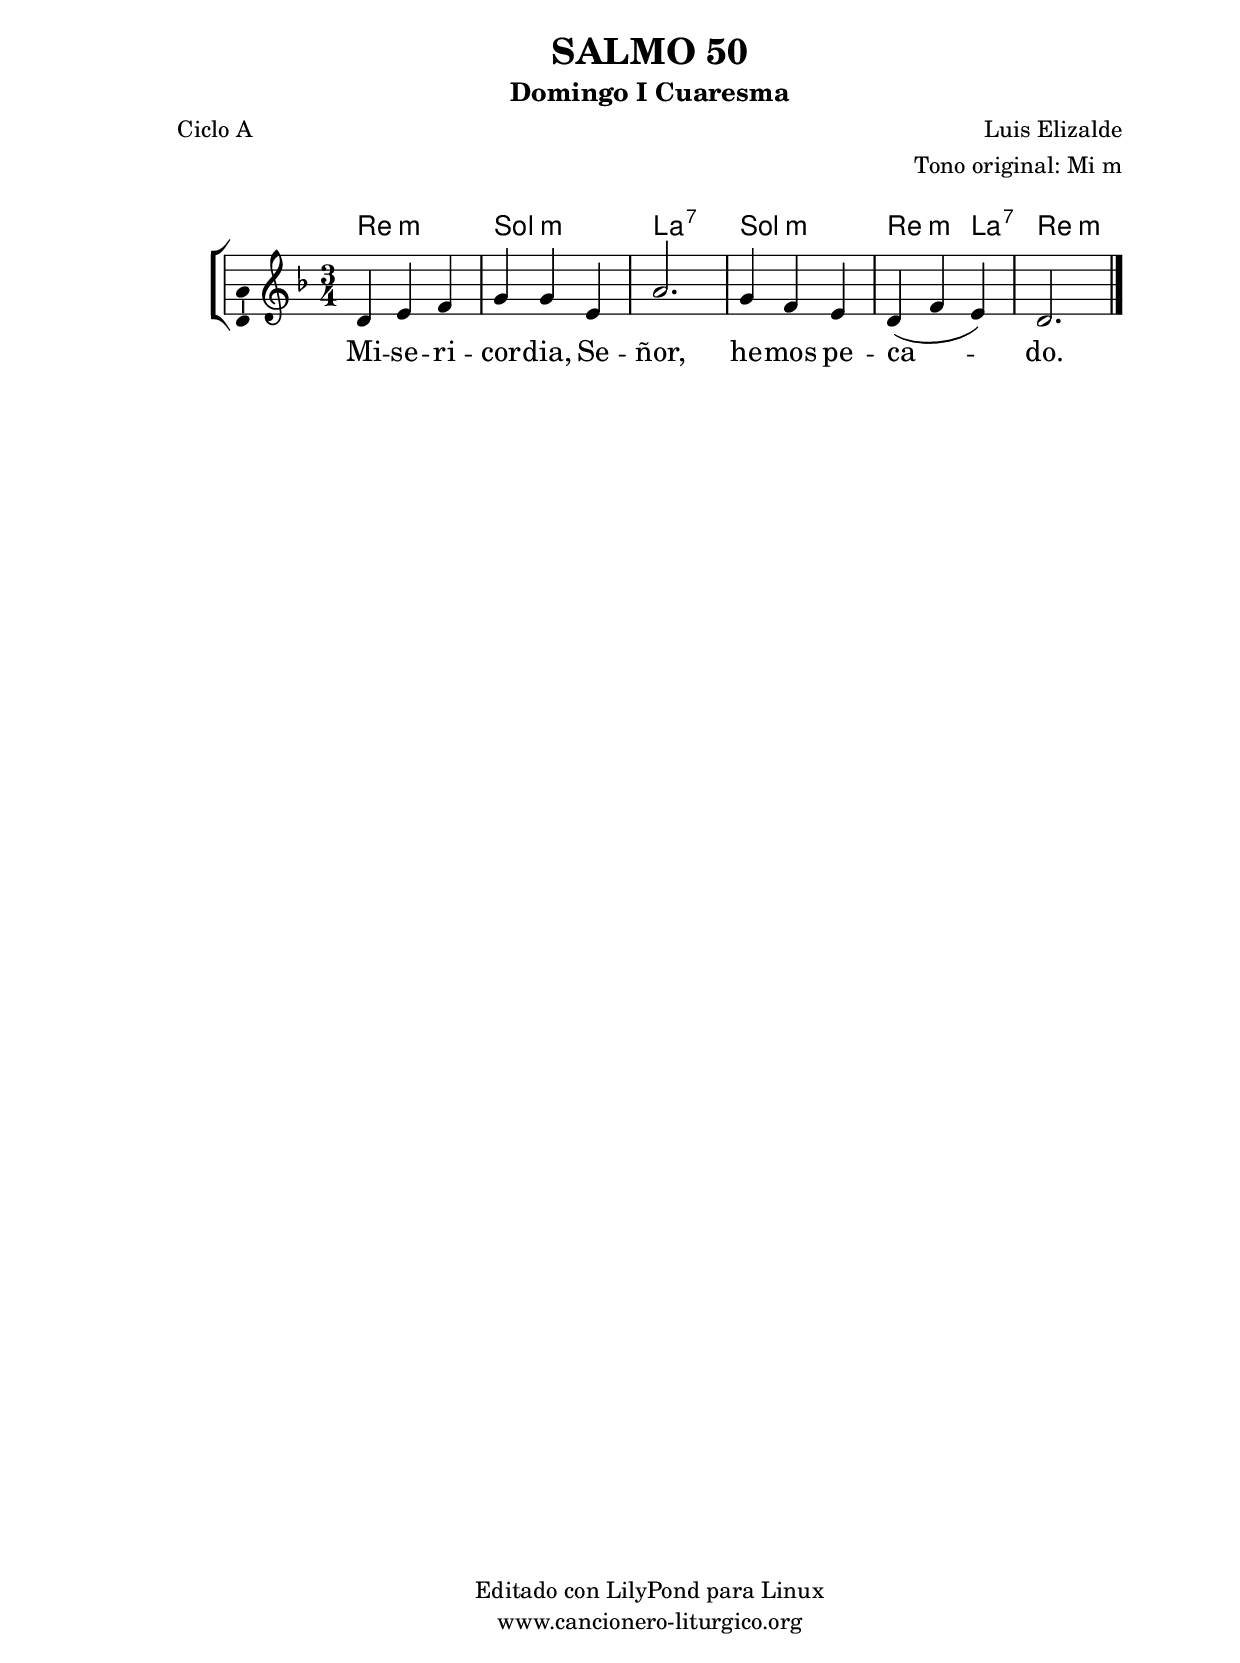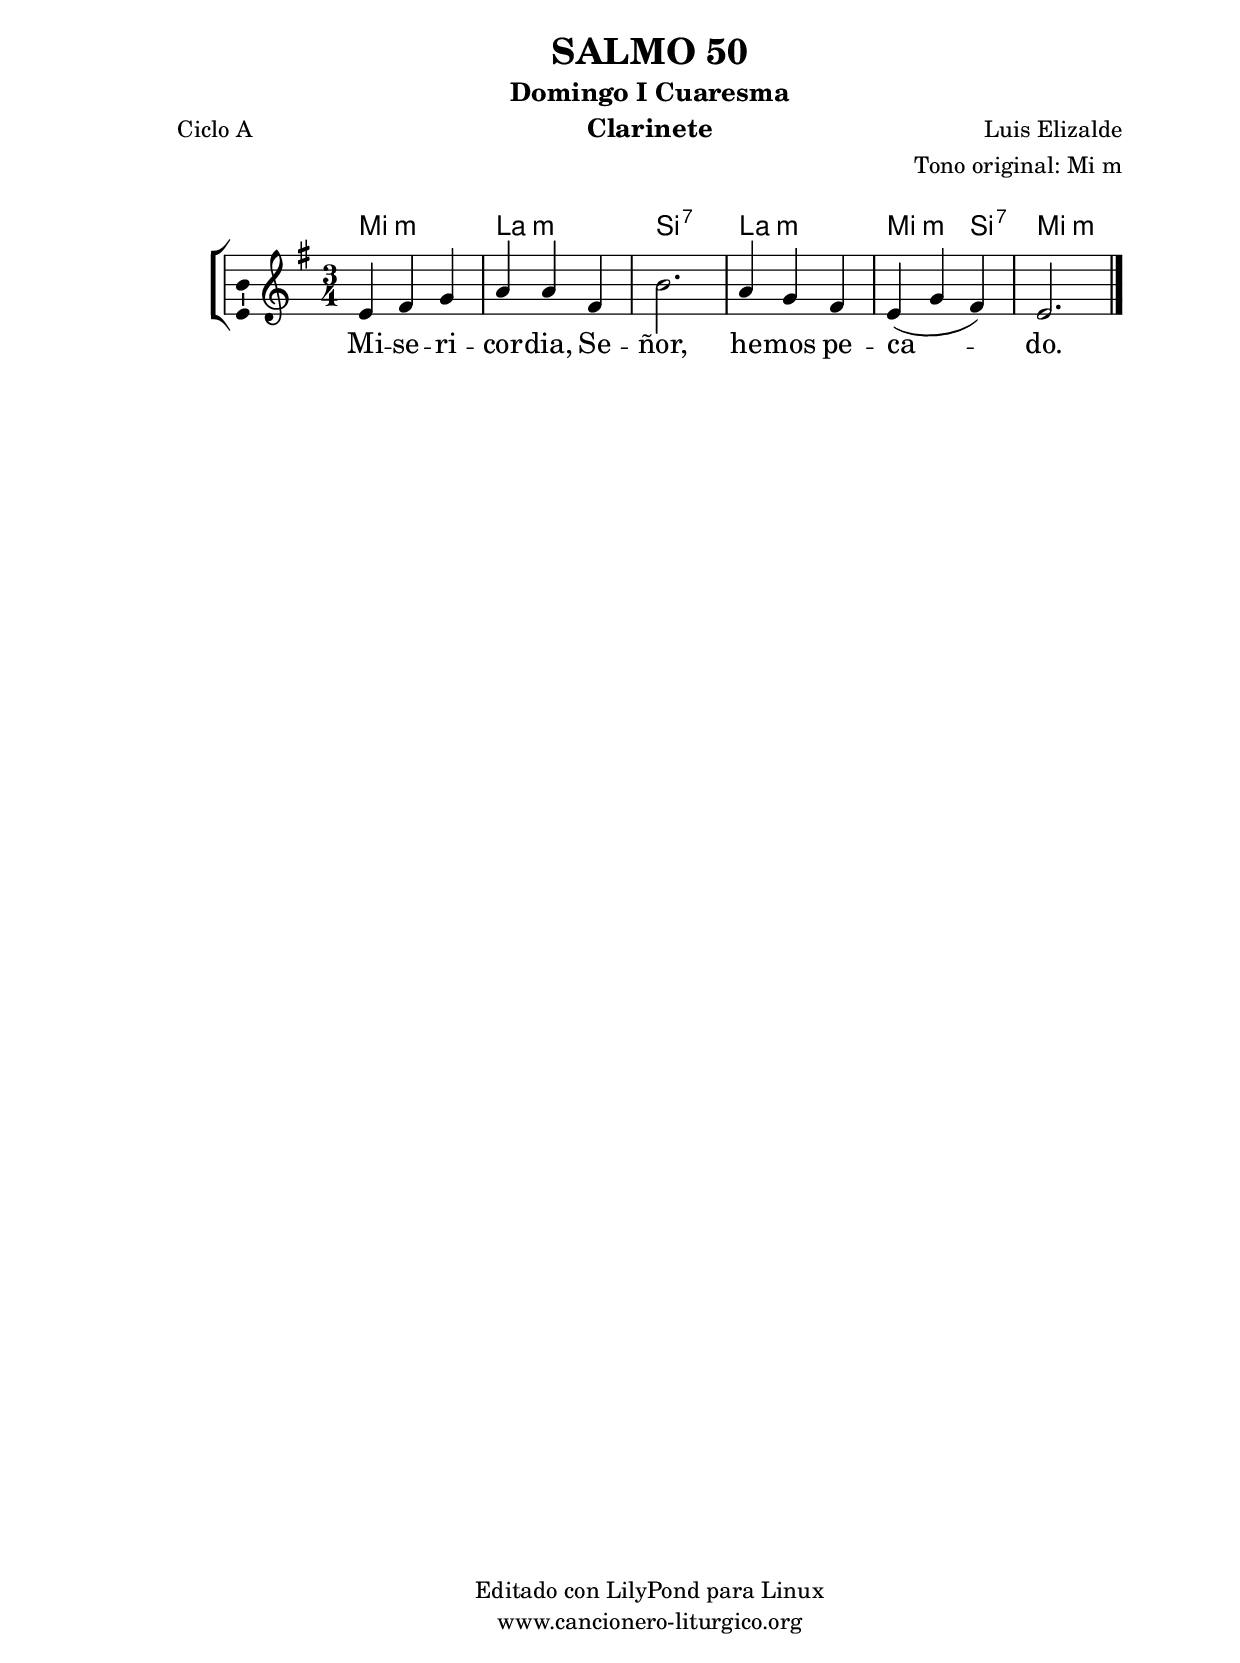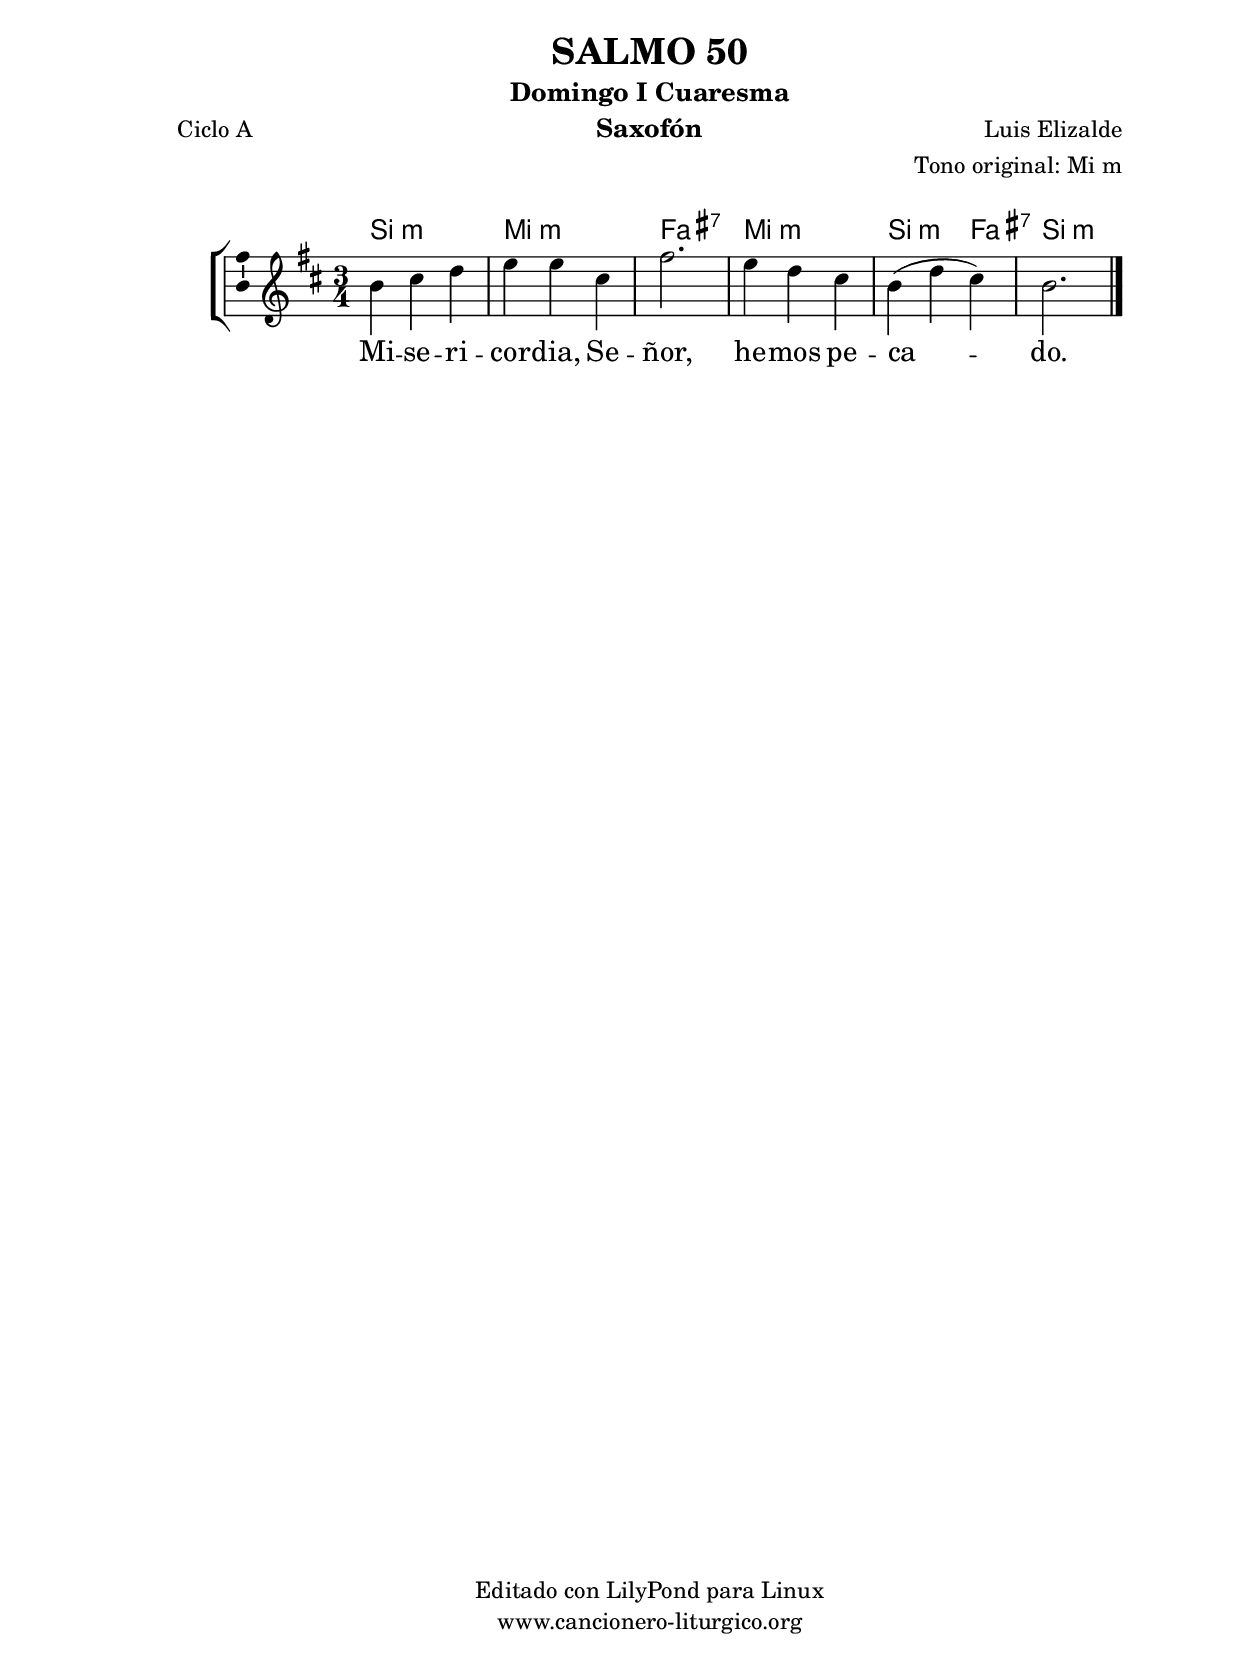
%
%para convertir .midi en .wav:
%timidity filename.midi -Ow -o finename.wav
%
%
%Para convertir de .wav a .mp3:
%lame -h -m j filename.wav
%
%
%para escuchar el midi:
%timidity nombrefichero.midi
%


%versión de lilypond para la que se ha escrito esta partitura:
\version "2.16.0"

	%Tamaño papel
	#(set-default-paper-size "a4")
	%Tamaño partitura
	#(set-global-staff-size 20)
	%No responde al pulsar sobre una nota
	#(ly:set-option 'point-and-click #f)

%parámetros del encabezamiento:
\header {
	title = "SALMO 50"
	subtitle = "Domingo I Cuaresma"
	composer = "Luis Elizalde"
	poet = "Ciclo A"
	meter = ""
	arranger = "Tono original: Mi m"
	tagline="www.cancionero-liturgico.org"
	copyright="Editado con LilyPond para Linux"
	}

%parámetros asociados al papel:
\paper  {
	oddHeaderMarkup = \markup {\fill-line { \on-the-fly #not-first-page \fromproperty #'header:title \on-the-fly #not-first-page \fromproperty #'header:composer }}
	evenHeaderMarkup = \markup {\fill-line { \fromproperty #'header:composer \fromproperty #'header:title }}
	#(set-paper-size "a4")
	print-page-number = ##f
	first-page-number = 1
	print-first-page-number = ##f
%	head-separation = 3.0 \cm
	top-margin = 2.0 \cm
	bottom-margin = 0.5\cm
%%%	bottom-margin = -1.0\cm
	left-margin = 3.0 \cm
	line-width = 16.0 \cm 
	indent = 8\mm
	interscoreline = 2.\mm
	between-system-space = 15\mm
%	para que las partituras no llenen la hoja:
	ragged-bottom = ##t
%	idem para la última hoja:
	ragged-last-bottom = ##f
%	para que las partituras llenen el ancho del papel:
	ragged-last = ##f
	after-title-space = 2.5 \cm
%page-count=1
%system-count=1

	%Flexible Vertical Spacing
%	markup-markup-spacing =
%	#'((basic-distance . 15) (minimum-distance . 15) (padding . 3))
	markup-system-spacing =
	#'((basic-distance . 15) (minimum-distance . 15) (padding . 3))
	system-system-spacing =
	#'((basic-distance . 15) (minimum-distance . 15) (padding . 3))
	score-system-spacing =
	#'((basic-distance . 15) (minimum-distance . 15) (padding . 5))
%	top-system-spacing = % header
%	#'((basic-distance . 8) (minimum-distance . 0) (padding . 3))
%	top-markup-spacing =
%	#'((basic-distance . 20) (minimum-distance . 20) (padding . 3))
	last-bottom-spacing = % footer
	#'((basic-distance . 5) (minimum-distance . 5) (padding . 3))
%	score-markup-spacing =
%	#'((basic-distance . 16) (minimum-distance . 13) (padding . 3))

	}


%parámetros que afectan a toda la partitura:
global =  {
	%clave de sol (G):
	\clef G
	%armadura:
	\transpose e d
	\key e \minor
	\tempo 4=120
	\set Score.tempoHideNote = ##t
	}


acordes = {
	\italianChords
	\chordmode {
	\transpose e d
{

e2.:m a:m b:7 a:m e2:m b4:7 e2.:m

	}
	}
}

melodia = 
	\transpose e d
{
	\relative c'{
	\time 3/4

e4 fis g
a4 a fis
b2.
a4 g fis
e (g fis)
e2.

	\bar "|."
	}
	}


texto = \lyricmode {
Mi -- se -- ri -- cor -- dia, Se -- ñor,
he -- mos pe -- ca -- do.
	}


acordesStaff = \context ChordNames = acordesStaff <<
	\set chordChanges = ##t
	\acordes
	>>


vozStaff = \context Voice = vozStaff
\with {\consists "Ambitus_engraver"}
<<
%	\set Staff.instrumentName = ""
%	\set Staff.shortInstrumentName = ""
%	\set Staff.midiInstrument = #"clarinet"
%	\set Staff.midiInstrument = #"cello"
%	\set Staff.midiInstrument = #"flute"
	\set Staff.midiInstrument = #"electric guitar (jazz)"
%	\set Staff.midiInstrument = #"english horn"
%	\set Staff.midiInstrument = #"violin"
%	\set Staff.midiInstrument = #"glockenspiel"
	\set Staff.midiMinimumVolume = #0.7
	\set Staff.midiMaximumVolume = #0.9
	\global
	\melodia
	>>


textoStaff = \context Lyrics = textoStaff <<
	\lyricsto vozStaff \texto
	>>

\book {
	\score {
		\context ChoirStaff {
			\override StaffGroup.SystemStartBracket #'collapse-height = #1
			\override Score.SystemStartBar #'collapse-height = #1
			<<
			\acordesStaff
			\vozStaff
			\textoStaff
			>>
			}
		\layout {
	    		\context {
				\Lyrics
				\override LyricText #'font-size = #2
				}
	   		 \context {
				\Score
				%fontSize = #3
				\override StaffSymbol #'staff-space = #(magstep +3)
				%\override Beam #'thickness = #0.55
				%\override SpacingSpanner #'spacing-increment = #1.0
				%\override Slur #'height-limit = #1.5
				}
			}
		}
	\score {
		\unfoldRepeats
		\context ChoirStaff {
			<<
			\acordesStaff
			\vozStaff
			>>
			}
		\midi {
	  		\context {
	  			\Score
				tempoWholesPerMinute = #(ly:make-moment 70 4)
				}
			}
		}
	}

%Partitura para clarinete
#(define output-suffix "C")
\book {
	\header{
		instrument = "Clarinete"
		}
	\score {
		\context ChoirStaff {
			\override StaffGroup.SystemStartBracket #'collapse-height = #1
			\override Score.SystemStartBar #'collapse-height = #1
\transpose c d
			<<
			\acordesStaff
			\vozStaff
			\textoStaff
			>>
			}
		\layout {
	    		\context {
				\Lyrics
				\override LyricText #'font-size = #2
				}
	   		 \context {
				\Score
				%fontSize = #3
				\override StaffSymbol #'staff-space = #(magstep +3)
				%\override Beam #'thickness = #0.55
				%\override SpacingSpanner #'spacing-increment = #1.0
				%\override Slur #'height-limit = #1.5
				}
			}
		}
	}

%Partitura para saxofón
#(define output-suffix "S")
\book {
	\header{
		instrument = "Saxofón"
		}
	\score {
		\context ChoirStaff {
			\override StaffGroup.SystemStartBracket #'collapse-height = #1
			\override Score.SystemStartBar #'collapse-height = #1
\transpose c a
			<<
			\acordesStaff
			\vozStaff
			\textoStaff
			>>
			}
		\layout {
	    		\context {
				\Lyrics
				\override LyricText #'font-size = #2
				}
	   		 \context {
				\Score
				%fontSize = #3
				\override StaffSymbol #'staff-space = #(magstep +3)
				%\override Beam #'thickness = #0.55
				%\override SpacingSpanner #'spacing-increment = #1.0
				%\override Slur #'height-limit = #1.5
				}
			}
		}
	}

